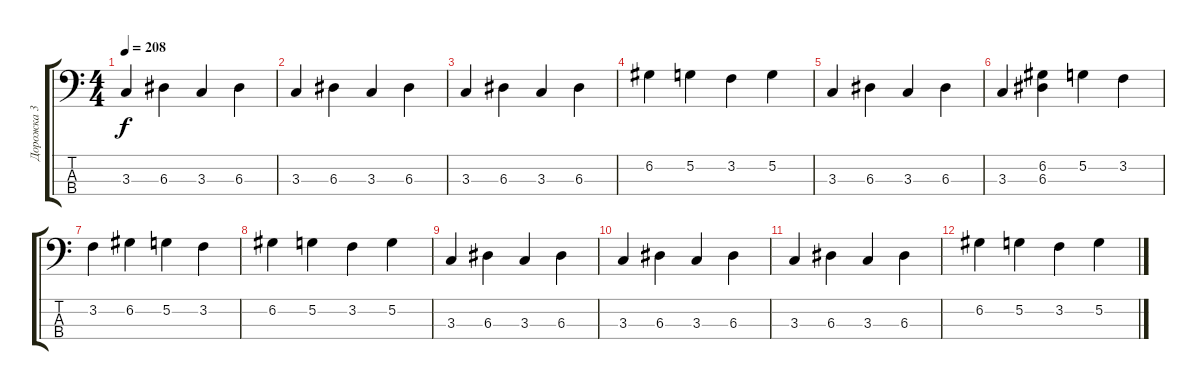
\track ("Дорожка 3" "Дорожка 3") {instrument electricbassfinger}
\staff {score tabs}
\tuning (G2 D2 A1 E1) {hide}
\ts (4 4)
\tempo 208
\clef f4
\ks c
3.3.4{dy f} 6.3.4 3.3.4 6.3.4 |
3.3.4 6.3.4 3.3.4 6.3.4 |
3.3.4 6.3.4 3.3.4 6.3.4 |
6.2.4 5.2.4 3.2.4 5.2.4 |
3.3.4 6.3.4 3.3.4 6.3.4 |
3.3.4 (6.2 6.3).4 5.2.4 3.2.4 |
3.2.4 6.2.4 5.2.4 3.2.4 |
6.2.4 5.2.4 3.2.4 5.2.4 |
3.3.4 6.3.4 3.3.4 6.3.4 |
3.3.4 6.3.4 3.3.4 6.3.4 |
3.3.4 6.3.4 3.3.4 6.3.4 |
6.2.4 5.2.4 3.2.4 5.2.4
